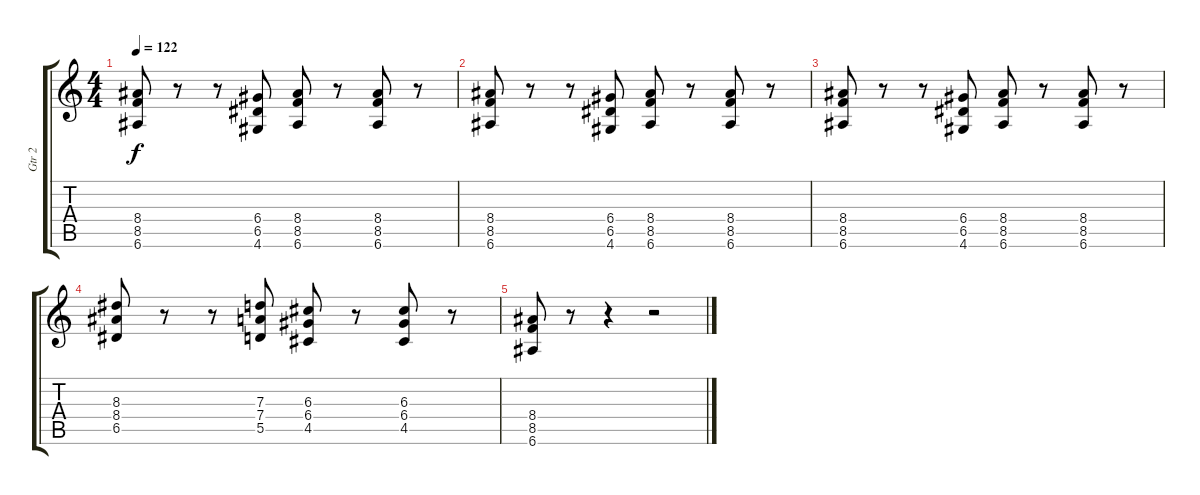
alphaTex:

\track ("Gtr 2" "Gtr 2") {instrument distortionguitar}
\staff {score tabs}
\tuning (E4 B3 G3 D3 A2 E2) {hide}
\ts (4 4)
\tempo 122
\clef g2
\ks c
(8.4 8.5 6.6).8{dy f} r.8 r.8 (6.4 6.5 4.6).8 (8.4 8.5 6.6).8 r.8 (8.4 8.5 6.6).8 r.8 |
(8.4 8.5 6.6).8 r.8 r.8 (6.4 6.5 4.6).8 (8.4 8.5 6.6).8 r.8 (8.4 8.5 6.6).8 r.8 |
(8.4 8.5 6.6).8 r.8 r.8 (6.4 6.5 4.6).8 (8.4 8.5 6.6).8 r.8 (8.4 8.5 6.6).8 r.8 |
(8.3 8.4 6.5).8 r.8 r.8 (7.3 7.4 5.5).8 (6.3 6.4 4.5).8 r.8 (6.3 6.4 4.5).8 r.8 |
(8.4 8.5 6.6).8 r.8 r.4 r.2
